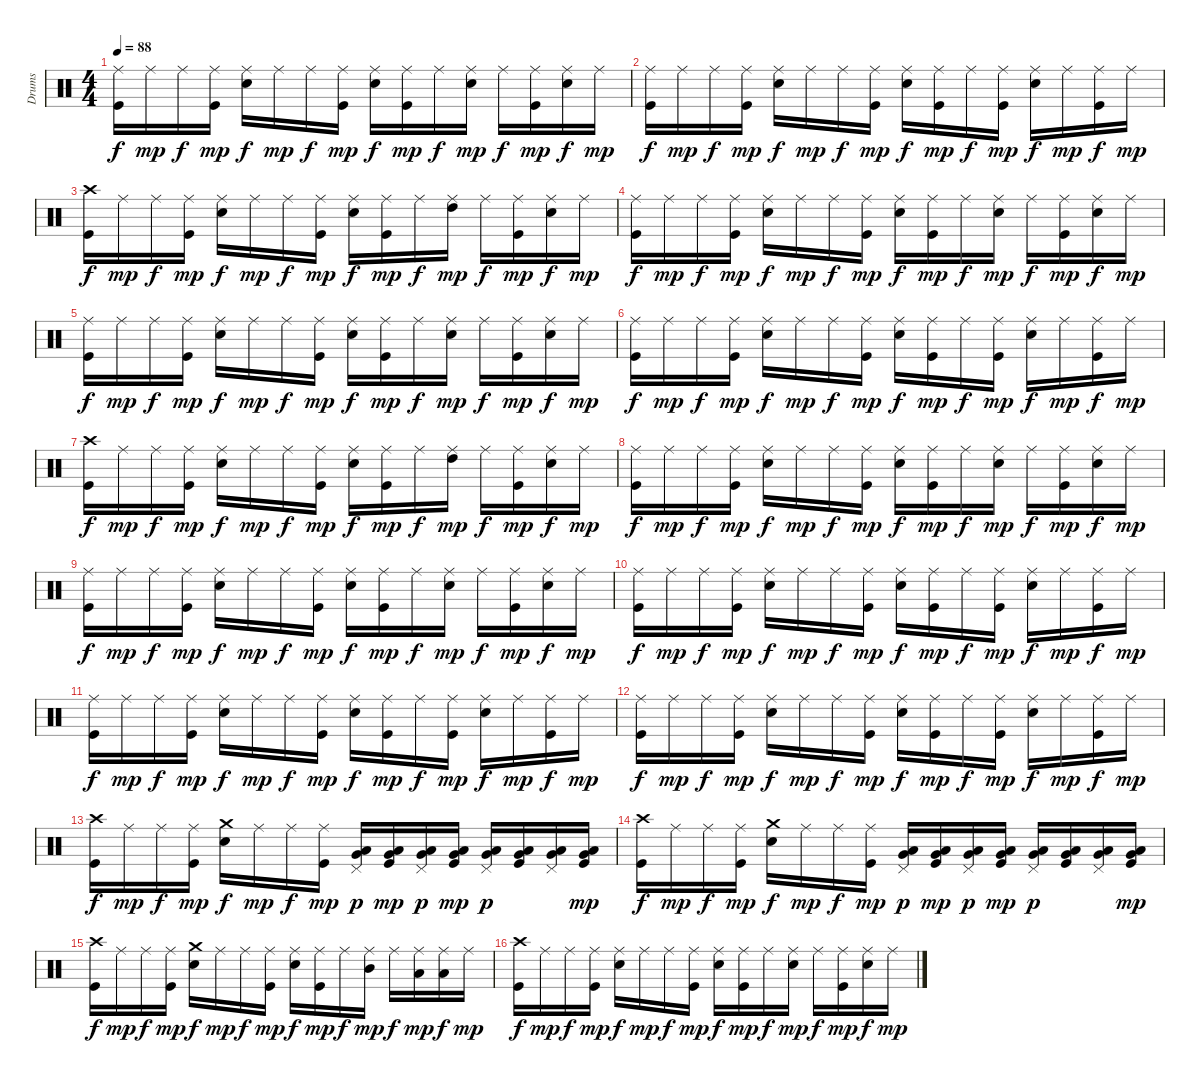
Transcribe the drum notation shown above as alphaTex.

\track ("Drums" "Drums") {instrument percussion}
\staff {score}
\articulation defaults
\ts (4 4)
\tempo 88
\clef neutral
\ks c
("Ride (middle)" "Kick (hit)").16{dy f} "Ride (middle)".16{dy mp} "Ride (middle)".16{dy f} ("Ride (middle)" "Kick (hit)").16{dy mp} ("Ride (middle)" "Snare (hit) 2").16{dy f} "Ride (middle)".16{dy mp} "Ride (middle)".16{dy f} ("Ride (middle)" "Kick (hit)").16{dy mp} ("Ride (middle)" "Snare (hit) 2").16{dy f} ("Ride (middle)" "Kick (hit)").16{dy mp} "Ride (middle)".16{dy f} ("Ride (middle)" "Snare (hit) 2").16{dy mp} "Ride (middle)".16{dy f} ("Ride (middle)" "Kick (hit)").16{dy mp} ("Ride (middle)" "Snare (hit) 2").16{dy f} "Ride (middle)".16{dy mp} |
("Ride (middle)" "Kick (hit)").16{dy f} "Ride (middle)".16{dy mp} "Ride (middle)".16{dy f} ("Ride (middle)" "Kick (hit)").16{dy mp} ("Ride (middle)" "Snare (hit) 2").16{dy f} "Ride (middle)".16{dy mp} "Ride (middle)".16{dy f} ("Ride (middle)" "Kick (hit)").16{dy mp} ("Ride (middle)" "Snare (hit) 2").16{dy f} ("Ride (middle)" "Kick (hit)").16{dy mp} "Ride (middle)".16{dy f} ("Ride (middle)" "Kick (hit)").16{dy mp} ("Ride (middle)" "Snare (hit) 2").16{dy f} "Ride (middle)".16{dy mp} ("Ride (middle)" "Kick (hit)").16{dy f} "Ride (middle)".16{dy mp} |
("Crash high (hit)" "Kick (hit)").16{dy f} "Ride (middle)".16{dy mp} "Ride (middle)".16{dy f} ("Ride (middle)" "Kick (hit)").16{dy mp} ("Ride (middle)" "Snare (hit) 2").16{dy f} "Ride (middle)".16{dy mp} "Ride (middle)".16{dy f} ("Ride (middle)" "Kick (hit)").16{dy mp} ("Ride (middle)" "Snare (hit) 2").16{dy f} ("Ride (middle)" "Kick (hit)").16{dy mp} "Ride (middle)".16{dy f} ("Ride (middle)" "High Tom (hit)").16{dy mp} "Ride (middle)".16{dy f} ("Ride (middle)" "Kick (hit)").16{dy mp} ("Ride (middle)" "Snare (hit) 2").16{dy f} "Ride (middle)".16{dy mp} |
("Ride (middle)" "Kick (hit)").16{dy f} "Ride (middle)".16{dy mp} "Ride (middle)".16{dy f} ("Ride (middle)" "Kick (hit)").16{dy mp} ("Ride (middle)" "Snare (hit) 2").16{dy f} "Ride (middle)".16{dy mp} "Ride (middle)".16{dy f} ("Ride (middle)" "Kick (hit)").16{dy mp} ("Ride (middle)" "Snare (hit) 2").16{dy f} ("Ride (middle)" "Kick (hit)").16{dy mp} "Ride (middle)".16{dy f} ("Ride (middle)" "Snare (hit) 2").16{dy mp} "Ride (middle)".16{dy f} ("Ride (middle)" "Kick (hit)").16{dy mp} ("Ride (middle)" "Snare (hit) 2").16{dy f} "Ride (middle)".16{dy mp} |
("Ride (middle)" "Kick (hit)").16{dy f} "Ride (middle)".16{dy mp} "Ride (middle)".16{dy f} ("Ride (middle)" "Kick (hit)").16{dy mp} ("Ride (middle)" "Snare (hit) 2").16{dy f} "Ride (middle)".16{dy mp} "Ride (middle)".16{dy f} ("Ride (middle)" "Kick (hit)").16{dy mp} ("Ride (middle)" "Snare (hit) 2").16{dy f} ("Ride (middle)" "Kick (hit)").16{dy mp} "Ride (middle)".16{dy f} ("Ride (middle)" "Snare (hit) 2").16{dy mp} "Ride (middle)".16{dy f} ("Ride (middle)" "Kick (hit)").16{dy mp} ("Ride (middle)" "Snare (hit) 2").16{dy f} "Ride (middle)".16{dy mp} |
("Ride (middle)" "Kick (hit)").16{dy f} "Ride (middle)".16{dy mp} "Ride (middle)".16{dy f} ("Ride (middle)" "Kick (hit)").16{dy mp} ("Ride (middle)" "Snare (hit) 2").16{dy f} "Ride (middle)".16{dy mp} "Ride (middle)".16{dy f} ("Ride (middle)" "Kick (hit)").16{dy mp} ("Ride (middle)" "Snare (hit) 2").16{dy f} ("Ride (middle)" "Kick (hit)").16{dy mp} "Ride (middle)".16{dy f} ("Ride (middle)" "Kick (hit)").16{dy mp} ("Ride (middle)" "Snare (hit) 2").16{dy f} "Ride (middle)".16{dy mp} ("Ride (middle)" "Kick (hit)").16{dy f} "Ride (middle)".16{dy mp} |
("Crash high (hit)" "Kick (hit)").16{dy f} "Ride (middle)".16{dy mp} "Ride (middle)".16{dy f} ("Ride (middle)" "Kick (hit)").16{dy mp} ("Ride (middle)" "Snare (hit) 2").16{dy f} "Ride (middle)".16{dy mp} "Ride (middle)".16{dy f} ("Ride (middle)" "Kick (hit)").16{dy mp} ("Ride (middle)" "Snare (hit) 2").16{dy f} ("Ride (middle)" "Kick (hit)").16{dy mp} "Ride (middle)".16{dy f} ("Ride (middle)" "High Tom (hit)").16{dy mp} "Ride (middle)".16{dy f} ("Ride (middle)" "Kick (hit)").16{dy mp} ("Ride (middle)" "Snare (hit) 2").16{dy f} "Ride (middle)".16{dy mp} |
("Ride (middle)" "Kick (hit)").16{dy f} "Ride (middle)".16{dy mp} "Ride (middle)".16{dy f} ("Ride (middle)" "Kick (hit)").16{dy mp} ("Ride (middle)" "Snare (hit) 2").16{dy f} "Ride (middle)".16{dy mp} "Ride (middle)".16{dy f} ("Ride (middle)" "Kick (hit)").16{dy mp} ("Ride (middle)" "Snare (hit) 2").16{dy f} ("Ride (middle)" "Kick (hit)").16{dy mp} "Ride (middle)".16{dy f} ("Ride (middle)" "Snare (hit) 2").16{dy mp} "Ride (middle)".16{dy f} ("Ride (middle)" "Kick (hit)").16{dy mp} ("Ride (middle)" "Snare (hit) 2").16{dy f} "Ride (middle)".16{dy mp} |
("Ride (middle)" "Kick (hit)").16{dy f} "Ride (middle)".16{dy mp} "Ride (middle)".16{dy f} ("Ride (middle)" "Kick (hit)").16{dy mp} ("Ride (middle)" "Snare (hit) 2").16{dy f} "Ride (middle)".16{dy mp} "Ride (middle)".16{dy f} ("Ride (middle)" "Kick (hit)").16{dy mp} ("Ride (middle)" "Snare (hit) 2").16{dy f} ("Ride (middle)" "Kick (hit)").16{dy mp} "Ride (middle)".16{dy f} ("Ride (middle)" "Snare (hit) 2").16{dy mp} "Ride (middle)".16{dy f} ("Ride (middle)" "Kick (hit)").16{dy mp} ("Ride (middle)" "Snare (hit) 2").16{dy f} "Ride (middle)".16{dy mp} |
("Ride (middle)" "Kick (hit)").16{dy f} "Ride (middle)".16{dy mp} "Ride (middle)".16{dy f} ("Ride (middle)" "Kick (hit)").16{dy mp} ("Ride (middle)" "Snare (hit) 2").16{dy f} "Ride (middle)".16{dy mp} "Ride (middle)".16{dy f} ("Ride (middle)" "Kick (hit)").16{dy mp} ("Ride (middle)" "Snare (hit) 2").16{dy f} ("Ride (middle)" "Kick (hit)").16{dy mp} "Ride (middle)".16{dy f} ("Ride (middle)" "Kick (hit)").16{dy mp} ("Ride (middle)" "Snare (hit) 2").16{dy f} "Ride (middle)".16{dy mp} ("Ride (middle)" "Kick (hit)").16{dy f} "Ride (middle)".16{dy mp} |
("Ride (middle)" "Kick (hit)").16{dy f} "Ride (middle)".16{dy mp} "Ride (middle)".16{dy f} ("Ride (middle)" "Kick (hit)").16{dy mp} ("Ride (middle)" "Snare (hit) 2").16{dy f} "Ride (middle)".16{dy mp} "Ride (middle)".16{dy f} ("Ride (middle)" "Kick (hit)").16{dy mp} ("Ride (middle)" "Snare (hit) 2").16{dy f} ("Ride (middle)" "Kick (hit)").16{dy mp} "Ride (middle)".16{dy f} ("Ride (middle)" "Kick (hit)").16{dy mp} ("Ride (middle)" "Snare (hit) 2").16{dy f} "Ride (middle)".16{dy mp} ("Ride (middle)" "Kick (hit)").16{dy f} "Ride (middle)".16{dy mp} |
("Ride (middle)" "Kick (hit)").16{dy f} "Ride (middle)".16{dy mp} "Ride (middle)".16{dy f} ("Ride (middle)" "Kick (hit)").16{dy mp} ("Ride (middle)" "Snare (hit) 2").16{dy f} "Ride (middle)".16{dy mp} "Ride (middle)".16{dy f} ("Ride (middle)" "Kick (hit)").16{dy mp} ("Ride (middle)" "Snare (hit) 2").16{dy f} ("Ride (middle)" "Kick (hit)").16{dy mp} "Ride (middle)".16{dy f} ("Ride (middle)" "Kick (hit)").16{dy mp} ("Ride (middle)" "Snare (hit) 2").16{dy f} "Ride (middle)".16{dy mp} ("Ride (middle)" "Kick (hit)").16{dy f} "Ride (middle)".16{dy mp} |
("Crash high (hit)" "Kick (hit)").16{dy f} "Ride (middle)".16{dy mp} "Ride (middle)".16{dy f} ("Ride (middle)" "Kick (hit)").16{dy mp} ("Crash medium (hit)" "Snare (hit) 2").16{dy f} "Ride (middle)".16{dy mp} "Ride (middle)".16{dy f} ("Ride (middle)" "Kick (hit)").16{dy mp} ("Pedal Hi-Hat (hit)" "Very Low Tom (hit)" "Low Tom (hit)").16{dy p} ("Very Low Tom (hit)" "Low Tom (hit)" "Kick (hit)").16{dy mp} ("Pedal Hi-Hat (hit)" "Very Low Tom (hit)" "Low Tom (hit)").16{dy p} ("Very Low Tom (hit)" "Low Tom (hit)" "Kick (hit)").16{dy mp} ("Pedal Hi-Hat (hit)" "Very Low Tom (hit)" "Low Tom (hit)").16{dy p} ("Very Low Tom (hit)" "Low Tom (hit)" "Kick (hit)").16 ("Pedal Hi-Hat (hit)" "Very Low Tom (hit)" "Low Tom (hit)").16 ("Very Low Tom (hit)" "Low Tom (hit)" "Kick (hit)").16{dy mp} |
("Crash high (hit)" "Kick (hit)").16{dy f} "Ride (middle)".16{dy mp} "Ride (middle)".16{dy f} ("Ride (middle)" "Kick (hit)").16{dy mp} ("Crash medium (hit)" "Snare (hit) 2").16{dy f} "Ride (middle)".16{dy mp} "Ride (middle)".16{dy f} ("Ride (middle)" "Kick (hit)").16{dy mp} ("Pedal Hi-Hat (hit)" "Very Low Tom (hit)" "Low Tom (hit)").16{dy p} ("Very Low Tom (hit)" "Low Tom (hit)" "Kick (hit)").16{dy mp} ("Pedal Hi-Hat (hit)" "Very Low Tom (hit)" "Low Tom (hit)").16{dy p} ("Very Low Tom (hit)" "Low Tom (hit)" "Kick (hit)").16{dy mp} ("Pedal Hi-Hat (hit)" "Very Low Tom (hit)" "Low Tom (hit)").16{dy p} ("Very Low Tom (hit)" "Low Tom (hit)" "Kick (hit)").16 ("Pedal Hi-Hat (hit)" "Very Low Tom (hit)" "Low Tom (hit)").16 ("Very Low Tom (hit)" "Low Tom (hit)" "Kick (hit)").16{dy mp} |
("Crash high (hit)" "Kick (hit)").16{dy f} "Ride (middle)".16{dy mp} "Ride (middle)".16{dy f} ("Ride (middle)" "Kick (hit)").16{dy mp} ("Crash medium (hit)" "Snare (hit) 2").16{dy f} "Ride (middle)".16{dy mp} "Ride (middle)".16{dy f} ("Ride (middle)" "Kick (hit)").16{dy mp} ("Ride (middle)" "Snare (hit) 2").16{dy f} ("Ride (middle)" "Kick (hit)").16{dy mp} "Ride (middle)".16{dy f} ("Ride (middle)" "Mid Tom (hit)").16{dy mp} "Ride (middle)".16{dy f} ("Ride (middle)" "Low Tom (hit)").16{dy mp} ("Ride (middle)" "Low Tom (hit)").16{dy f} "Ride (middle)".16{dy mp} |
("Crash high (hit)" "Kick (hit)").16{dy f} "Ride (middle)".16{dy mp} "Ride (middle)".16{dy f} ("Ride (middle)" "Kick (hit)").16{dy mp} ("Ride (middle)" "Snare (hit) 2").16{dy f} "Ride (middle)".16{dy mp} "Ride (middle)".16{dy f} ("Ride (middle)" "Kick (hit)").16{dy mp} ("Ride (middle)" "Snare (hit) 2").16{dy f} ("Ride (middle)" "Kick (hit)").16{dy mp} "Ride (middle)".16{dy f} ("Ride (middle)" "Snare (hit) 2").16{dy mp} "Ride (middle)".16{dy f} ("Ride (middle)" "Kick (hit)").16{dy mp} ("Ride (middle)" "Snare (hit) 2").16{dy f} "Ride (middle)".16{dy mp}
